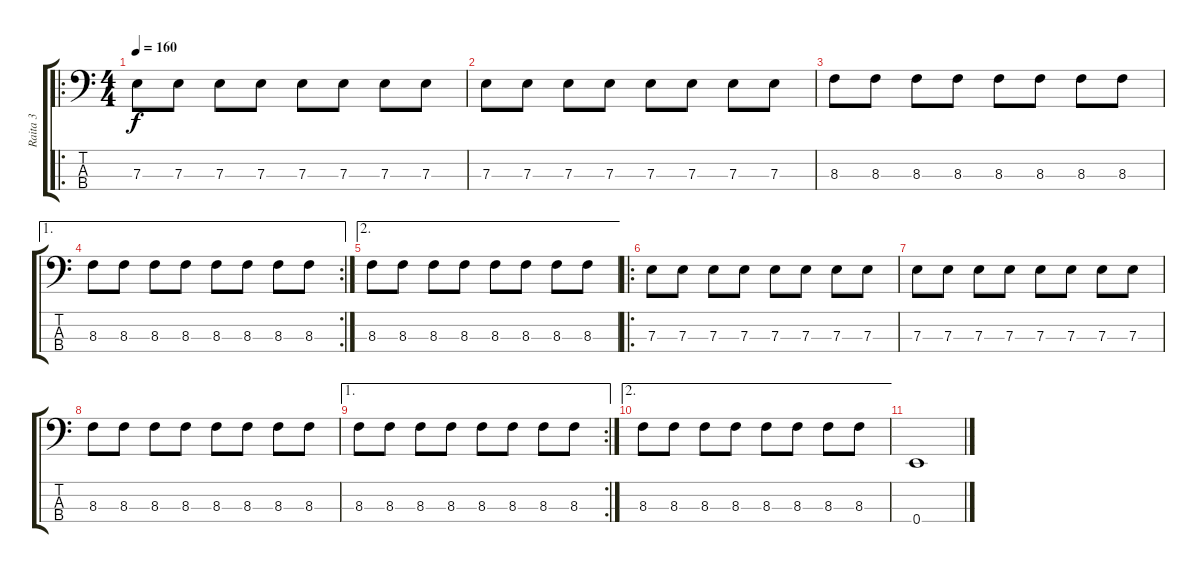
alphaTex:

\track ("Raita 3" "Raita 3") {instrument electricbassfinger}
\staff {score tabs}
\tuning (G2 D2 A1 E1) {hide}
\ro
\ts (4 4)
\tempo 160
\clef f4
\ks c
7.3.8{dy f} 7.3.8 7.3.8 7.3.8 7.3.8 7.3.8 7.3.8 7.3.8 |
7.3.8 7.3.8 7.3.8 7.3.8 7.3.8 7.3.8 7.3.8 7.3.8 |
8.3.8 8.3.8 8.3.8 8.3.8 8.3.8 8.3.8 8.3.8 8.3.8 |
\ae 1
\rc 2
8.3.8 8.3.8 8.3.8 8.3.8 8.3.8 8.3.8 8.3.8 8.3.8 |
\ae 2
8.3.8 8.3.8 8.3.8 8.3.8 8.3.8 8.3.8 8.3.8 8.3.8 |
\ro
7.3.8 7.3.8 7.3.8 7.3.8 7.3.8 7.3.8 7.3.8 7.3.8 |
7.3.8 7.3.8 7.3.8 7.3.8 7.3.8 7.3.8 7.3.8 7.3.8 |
8.3.8 8.3.8 8.3.8 8.3.8 8.3.8 8.3.8 8.3.8 8.3.8 |
\ae 1
\rc 2
8.3.8 8.3.8 8.3.8 8.3.8 8.3.8 8.3.8 8.3.8 8.3.8 |
\ae 2
8.3.8 8.3.8 8.3.8 8.3.8 8.3.8 8.3.8 8.3.8 8.3.8 |
0.4.1
